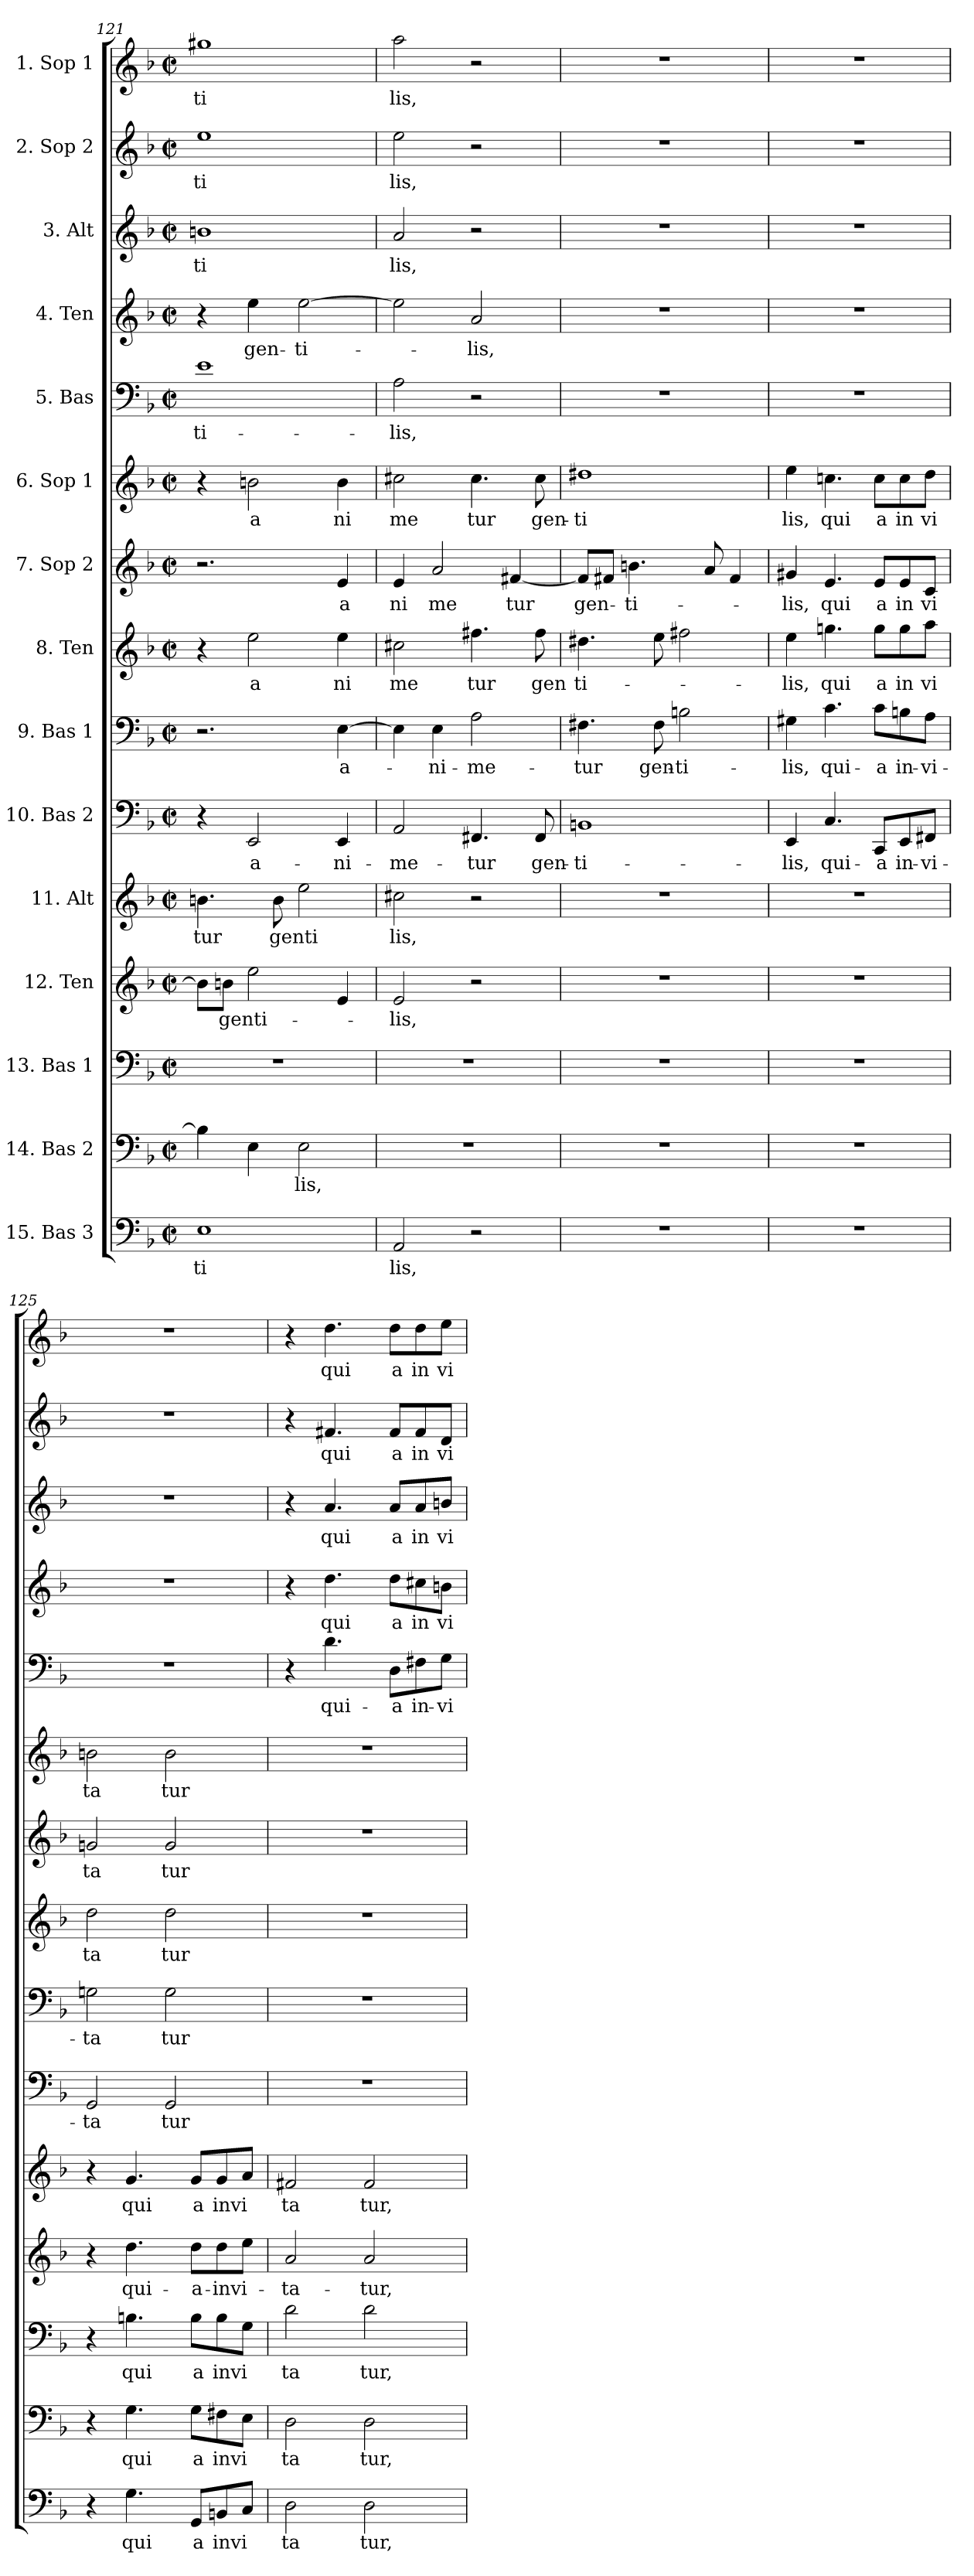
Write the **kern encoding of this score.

**kern	**text	**kern	**text	**kern	**text	**kern	**text	**kern	**text	**kern	**text	**kern	**text	**kern	**text	**kern	**text	**kern	**text	**kern	**text	**kern	**text	**kern	**text	**kern	**text	**kern	**text
*part15	*part15	*part14	*part14	*part13	*part13	*part12	*part12	*part11	*part11	*part10	*part10	*part9	*part9	*part8	*part8	*part7	*part7	*part6	*part6	*part5	*part5	*part4	*part4	*part3	*part3	*part2	*part2	*part1	*part1
*staff15	*staff15	*staff14	*staff14	*staff13	*staff13	*staff12	*staff12	*staff11	*staff11	*staff10	*staff10	*staff9	*staff9	*staff8	*staff8	*staff7	*staff7	*staff6	*staff6	*staff5	*staff5	*staff4	*staff4	*staff3	*staff3	*staff2	*staff2	*staff1	*staff1
*I"15. Bas 3	*	*I"14. Bas 2	*	*I"13. Bas 1	*	*I"12. Ten	*	*I"11. Alt	*	*I"10. Bas 2	*	*I"9. Bas 1	*	*I"8. Ten	*	*I"7. Sop 2	*	*I"6. Sop 1	*	*I"5. Bas	*	*I"4. Ten	*	*I"3. Alt	*	*I"2. Sop 2	*	*I"1. Sop 1	*
*clefF4	*	*clefF4	*	*clefF4	*	*clefG2	*	*clefG2	*	*clefF4	*	*clefF4	*	*clefG2	*	*clefG2	*	*clefG2	*	*clefF4	*	*clefG2	*	*clefG2	*	*clefG2	*	*clefG2	*
*k[b-]	*	*k[b-]	*	*k[b-]	*	*k[b-]	*	*k[b-]	*	*k[b-]	*	*k[b-]	*	*k[b-]	*	*k[b-]	*	*k[b-]	*	*k[b-]	*	*k[b-]	*	*k[b-]	*	*k[b-]	*	*k[b-]	*
*F:	*	*F:	*	*F:	*	*F:	*	*F:	*	*F:	*	*F:	*	*F:	*	*F:	*	*F:	*	*F:	*	*F:	*	*F:	*	*F:	*	*F:	*
*M2/2	*	*M2/2	*	*M2/2	*	*M2/2	*	*M2/2	*	*M2/2	*	*M2/2	*	*M2/2	*	*M2/2	*	*M2/2	*	*M2/2	*	*M2/2	*	*M2/2	*	*M2/2	*	*M2/2	*
*met(c|)	*	*met(c|)	*	*met(c|)	*	*met(c|)	*	*met(c|)	*	*met(c|)	*	*met(c|)	*	*met(c|)	*	*met(c|)	*	*met(c|)	*	*met(c|)	*	*met(c|)	*	*met(c|)	*	*met(c|)	*	*met(c|)	*
=121	=121	=121	=121	=121	=121	=121	=121	=121	=121	=121	=121	=121	=121	=121	=121	=121	=121	=121	=121	=121	=121	=121	=121	=121	=121	=121	=121	=121	=121
!	!LO:LY:b:cj	!	!	!	!	!	!	!	!LO:LY:b:cj	!	!	!	!	!	!	!	!	!	!	!	!LO:LY:b:cj	!	!	!	!LO:LY:b:cj	!	!LO:LY:b:cj	!	!LO:LY:b:cj
1E	ti	4B\]	.	1r	.	8b\L]	.	4.bn\	tur	4r	.	2.r	.	4r	.	2.r	.	4r	.	1e	-ti-	4r	.	1bn	-ti	1ee	-ti	1gg#X	-ti
!	!	!	!	!	!	!	!LO:LY:b:cj	!	!	!	!	!	!	!	!	!	!	!	!	!	!	!	!	!	!	!	!	!	!
.	.	.	.	.	.	8bn\J	genti-	.	.	.	.	.	.	.	.	.	.	.	.	.	.	.	.	.	.	.	.	.	.
!	!	!	!	!	!	!	!	!	!	!	!LO:LY:b:cj	!	!	!	!LO:LY:b:cj	!	!	!	!LO:LY:b:cj	!	!	!	!LO:LY:b:cj	!	!	!	!	!	!
.	.	4E\	.	.	.	2ee\	.	.	.	2EE/	a-	.	.	2ee\	a	.	.	2bn\	a	.	.	4ee\	gen-	.	.	.	.	.	.
!	!	!	!	!	!	!	!	!	!LO:LY:b:cj	!	!	!	!	!	!	!	!	!	!	!	!	!	!	!	!	!	!	!	!
.	.	.	.	.	.	.	.	8b\	genti	.	.	.	.	.	.	.	.	.	.	.	.	.	.	.	.	.	.	.	.
!	!	!	!LO:LY:b:cj	!	!	!	!	!	!	!	!	!	!	!	!	!	!	!	!	!	!	!	!LO:LY:b:cj	!	!	!	!	!	!
.	.	2E\	-lis,	.	.	.	.	2ee\	.	.	.	.	.	.	.	.	.	.	.	.	.	[>2ee\	-ti-	.	.	.	.	.	.
!	!	!	!	!	!	!	!	!	!	!	!LO:LY:b:cj	!	!LO:LY:b:cj	!	!LO:LY:b:cj	!	!LO:LY:b:cj	!	!LO:LY:b:cj	!	!	!	!	!	!	!	!	!	!
.	.	.	.	.	.	4e/	.	.	.	4EE/	-ni-	[>4E\	a-	4ee\	ni	4e/	a	4b\	ni	.	.	.	.	.	.	.	.	.	.
=122	=122	=122	=122	=122	=122	=122	=122	=122	=122	=122	=122	=122	=122	=122	=122	=122	=122	=122	=122	=122	=122	=122	=122	=122	=122	=122	=122	=122	=122
!	!LO:LY:b:cj	!	!	!	!	!	!LO:LY:b:cj	!	!LO:LY:b:cj	!	!LO:LY:b:cj	!	!	!	!LO:LY:b:cj	!	!LO:LY:b:cj	!	!LO:LY:b:cj	!	!LO:LY:b:cj	!	!	!	!LO:LY:b:cj	!	!LO:LY:b:cj	!	!LO:LY:b:cj
2AA/	lis,	1r	.	1r	.	2e/	-lis,	2cc#X\	lis,	2AA/	-me-	4E\]	.	2cc#X\	me	4e/	ni	2cc#X\	me	2A\	-lis,	2ee\]	.	2a/	lis,	2ee\	lis,	2aa\	lis,
!	!	!	!	!	!	!	!	!	!	!	!	!	!LO:LY:b:cj	!	!	!	!LO:LY:b:cj	!	!	!	!	!	!	!	!	!	!	!	!
.	.	.	.	.	.	.	.	.	.	.	.	4E\	-ni-	.	.	2a/	me	.	.	.	.	.	.	.	.	.	.	.	.
!	!	!	!	!	!	!	!	!	!	!	!LO:LY:b:cj	!	!LO:LY:b:cj	!	!LO:LY:b:cj	!	!	!	!LO:LY:b:cj	!	!	!	!LO:LY:b:cj	!	!	!	!	!	!
2r	.	.	.	.	.	2r	.	2r	.	4.FF#X/	-tur	2A\	-me-	4.ff#X\	tur	.	.	4.cc#\	tur	2r	.	2a/	-lis,	2r	.	2r	.	2r	.
!	!	!	!	!	!	!	!	!	!	!	!	!	!	!	!	!	!LO:LY:b	!	!	!	!	!	!	!	!	!	!	!	!
.	.	.	.	.	.	.	.	.	.	.	.	.	.	.	.	[<4f#X/	tur	.	.	.	.	.	.	.	.	.	.	.	.
!	!	!	!	!	!	!	!	!	!	!	!LO:LY:b:cj	!	!	!	!LO:LY:b:cj	!	!	!	!LO:LY:b:cj	!	!	!	!	!	!	!	!	!	!
.	.	.	.	.	.	.	.	.	.	8FF#/	gen-	.	.	8ff#\	gen	.	.	8cc#\	gen-	.	.	.	.	.	.	.	.	.	.
=123	=123	=123	=123	=123	=123	=123	=123	=123	=123	=123	=123	=123	=123	=123	=123	=123	=123	=123	=123	=123	=123	=123	=123	=123	=123	=123	=123	=123	=123
!	!	!	!	!	!	!	!	!	!	!	!LO:LY:b:cj	!	!LO:LY:b:cj	!	!LO:LY:b:cj	!	!LO:LY:b	!	!LO:LY:b:cj	!	!	!	!	!	!	!	!	!	!
1r	.	1r	.	1r	.	1r	.	1r	.	1BBn	-ti-	4.F#X\	-tur	4.dd#X\	ti-	8f#/L]	gen-	1dd#X	-ti	1r	.	1r	.	1r	.	1r	.	1r	.
.	.	.	.	.	.	.	.	.	.	.	.	.	.	.	.	8f#X/J	.	.	.	.	.	.	.	.	.	.	.	.	.
!	!	!	!	!	!	!	!	!	!	!	!	!	!	!	!	!	!LO:LY:b:cj	!	!	!	!	!	!	!	!	!	!	!	!
.	.	.	.	.	.	.	.	.	.	.	.	.	.	.	.	4.bn\	-ti-	.	.	.	.	.	.	.	.	.	.	.	.
!	!	!	!	!	!	!	!	!	!	!	!	!	!LO:LY:b:cj	!	!	!	!	!	!	!	!	!	!	!	!	!	!	!	!
.	.	.	.	.	.	.	.	.	.	.	.	8F#\	gen-	8ee\	.	.	.	.	.	.	.	.	.	.	.	.	.	.	.
!	!	!	!	!	!	!	!	!	!	!	!	!	!LO:LY:b:cj	!	!	!	!	!	!	!	!	!	!	!	!	!	!	!	!
.	.	.	.	.	.	.	.	.	.	.	.	2Bn\	-ti-	2ff#X\	.	.	.	.	.	.	.	.	.	.	.	.	.	.	.
.	.	.	.	.	.	.	.	.	.	.	.	.	.	.	.	8a/	.	.	.	.	.	.	.	.	.	.	.	.	.
.	.	.	.	.	.	.	.	.	.	.	.	.	.	.	.	4f#/	.	.	.	.	.	.	.	.	.	.	.	.	.
=124	=124	=124	=124	=124	=124	=124	=124	=124	=124	=124	=124	=124	=124	=124	=124	=124	=124	=124	=124	=124	=124	=124	=124	=124	=124	=124	=124	=124	=124
!	!	!	!	!	!	!	!	!	!	!	!LO:LY:b:cj	!	!LO:LY:b:cj	!	!LO:LY:b:cj	!	!LO:LY:b:cj	!	!LO:LY:b:cj	!	!	!	!	!	!	!	!	!	!
1r	.	1r	.	1r	.	1r	.	1r	.	4EE/	-lis,	4G#X\	-lis,	4ee\	-lis,	4g#X/	-lis,	4ee\	lis,	1r	.	1r	.	1r	.	1r	.	1r	.
!	!	!	!	!	!	!	!	!	!	!	!LO:LY:b:cj	!	!LO:LY:b:cj	!	!LO:LY:b:cj	!	!LO:LY:b:cj	!	!LO:LY:b:cj	!	!	!	!	!	!	!	!	!	!
.	.	.	.	.	.	.	.	.	.	4.C/	qui-	4.c\	qui-	4.ggn\	qui	4.e/	qui	4.ccn\	qui	.	.	.	.	.	.	.	.	.	.
!	!	!	!	!	!	!	!	!	!	!	!LO:LY:b:cj	!	!LO:LY:b:cj	!	!LO:LY:b:cj	!	!LO:LY:b:cj	!	!LO:LY:b:cj	!	!	!	!	!	!	!	!	!	!
.	.	.	.	.	.	.	.	.	.	8CC/L	-a	8c\L	-a	8gg\L	a	8e/L	a	8cc\L	a	.	.	.	.	.	.	.	.	.	.
!	!	!	!	!	!	!	!	!	!	!	!LO:LY:b:cj	!	!LO:LY:b:cj	!	!LO:LY:b:cj	!	!LO:LY:b:cj	!	!LO:LY:b:cj	!	!	!	!	!	!	!	!	!	!
.	.	.	.	.	.	.	.	.	.	8EE/	in-	8Bn\	in-	8gg\	in	8e/	in	8cc\	in	.	.	.	.	.	.	.	.	.	.
!	!	!	!	!	!	!	!	!	!	!	!LO:LY:b:cj	!	!LO:LY:b:cj	!	!LO:LY:b:cj	!	!LO:LY:b:cj	!	!LO:LY:b:cj	!	!	!	!	!	!	!	!	!	!
.	.	.	.	.	.	.	.	.	.	8FF#X/J	-vi-	8A\J	-vi-	8aa\J	vi	8c/J	vi	8dd\J	vi	.	.	.	.	.	.	.	.	.	.
!!LO:PB:g=z
=125	=125	=125	=125	=125	=125	=125	=125	=125	=125	=125	=125	=125	=125	=125	=125	=125	=125	=125	=125	=125	=125	=125	=125	=125	=125	=125	=125	=125	=125
!	!	!	!	!	!	!	!	!	!	!	!LO:LY:b:cj	!	!LO:LY:b:cj	!	!LO:LY:b:cj	!	!LO:LY:b:cj	!	!LO:LY:b:cj	!	!	!	!	!	!	!	!	!	!
4r	.	4r	.	4r	.	4r	.	4r	.	2GG/	-ta	2Gn\	-ta	2dd\	ta	2gn/	ta	2bn\	ta	1r	.	1r	.	1r	.	1r	.	1r	.
!	!LO:LY:b:cj	!	!LO:LY:b:cj	!	!LO:LY:b:cj	!	!LO:LY:b:cj	!	!LO:LY:b:cj	!	!	!	!	!	!	!	!	!	!	!	!	!	!	!	!	!	!	!	!
4.G\	qui	4.G\	qui	4.Bn\	qui	4.dd\	qui-	4.g/	qui	.	.	.	.	.	.	.	.	.	.	.	.	.	.	.	.	.	.	.	.
!	!	!	!	!	!	!	!	!	!	!	!LO:LY:b:cj	!	!LO:LY:b:cj	!	!LO:LY:b:cj	!	!LO:LY:b:cj	!	!LO:LY:b:cj	!	!	!	!	!	!	!	!	!	!
.	.	.	.	.	.	.	.	.	.	2GG/	tur	2G\	tur	2dd\	tur	2g/	tur	2b\	tur	.	.	.	.	.	.	.	.	.	.
!	!LO:LY:b:cj	!	!LO:LY:b:cj	!	!LO:LY:b:cj	!	!LO:LY:b:cj	!	!LO:LY:b:cj	!	!	!	!	!	!	!	!	!	!	!	!	!	!	!	!	!	!	!	!
8GG/L	a	8G\L	a	8B\L	a	8dd\L	-a-	8g/L	a	.	.	.	.	.	.	.	.	.	.	.	.	.	.	.	.	.	.	.	.
!	!LO:LY:b:cj	!	!LO:LY:b:cj	!	!LO:LY:b:cj	!	!LO:LY:b:cj	!	!LO:LY:b:cj	!	!	!	!	!	!	!	!	!	!	!	!	!	!	!	!	!	!	!	!
8BBn/	invi	8F#X\	invi	8B\	invi	8dd\	-invi-	8g/	invi	.	.	.	.	.	.	.	.	.	.	.	.	.	.	.	.	.	.	.	.
8C/J	.	8E\J	.	8G\J	.	8ee\J	.	8a/J	.	.	.	.	.	.	.	.	.	.	.	.	.	.	.	.	.	.	.	.	.
=126	=126	=126	=126	=126	=126	=126	=126	=126	=126	=126	=126	=126	=126	=126	=126	=126	=126	=126	=126	=126	=126	=126	=126	=126	=126	=126	=126	=126	=126
!	!LO:LY:b:cj	!	!LO:LY:b:cj	!	!LO:LY:b:cj	!	!LO:LY:b:cj	!	!LO:LY:b:cj	!	!	!	!	!	!	!	!	!	!	!	!	!	!	!	!	!	!	!	!
2D\	ta	2D\	ta	2d\	ta	2a/	-ta-	2f#X/	ta	1r	.	1r	.	1r	.	1r	.	1r	.	4r	.	4r	.	4r	.	4r	.	4r	.
!	!	!	!	!	!	!	!	!	!	!	!	!	!	!	!	!	!	!	!	!	!LO:LY:b:cj	!	!LO:LY:b:cj	!	!LO:LY:b:cj	!	!LO:LY:b:cj	!	!LO:LY:b:cj
.	.	.	.	.	.	.	.	.	.	.	.	.	.	.	.	.	.	.	.	4.d\	qui-	4.dd\	qui	4.a/	qui	4.f#X/	qui	4.dd\	qui
!	!LO:LY:b:cj	!	!LO:LY:b:cj	!	!LO:LY:b:cj	!	!LO:LY:b:cj	!	!LO:LY:b:cj	!	!	!	!	!	!	!	!	!	!	!	!	!	!	!	!	!	!	!	!
2D\	tur,	2D\	tur,	2d\	tur,	2a/	-tur,	2f#/	tur,	.	.	.	.	.	.	.	.	.	.	.	.	.	.	.	.	.	.	.	.
!	!	!	!	!	!	!	!	!	!	!	!	!	!	!	!	!	!	!	!	!	!LO:LY:b:cj	!	!LO:LY:b:cj	!	!LO:LY:b:cj	!	!LO:LY:b:cj	!	!LO:LY:b:cj
.	.	.	.	.	.	.	.	.	.	.	.	.	.	.	.	.	.	.	.	8D\L	-a	8dd\L	a	8a/L	a	8f#/L	a	8dd\L	a
!	!	!	!	!	!	!	!	!	!	!	!	!	!	!	!	!	!	!	!	!	!LO:LY:b:cj	!	!LO:LY:b:cj	!	!LO:LY:b:cj	!	!LO:LY:b:cj	!	!LO:LY:b:cj
.	.	.	.	.	.	.	.	.	.	.	.	.	.	.	.	.	.	.	.	8F#X\	in-	8cc#X\	in	8a/	in	8f#/	in	8dd\	in
!	!	!	!	!	!	!	!	!	!	!	!	!	!	!	!	!	!	!	!	!	!LO:LY:b:cj	!	!LO:LY:b:cj	!	!LO:LY:b:cj	!	!LO:LY:b:cj	!	!LO:LY:b:cj
.	.	.	.	.	.	.	.	.	.	.	.	.	.	.	.	.	.	.	.	8G\J	-vi-	8bn\J	vi	8bn/J	vi	8d/J	vi	8ee\J	vi
=	=	=	=	=	=	=	=	=	=	=	=	=	=	=	=	=	=	=	=	=	=	=	=	=	=	=	=	=	=
*-	*-	*-	*-	*-	*-	*-	*-	*-	*-	*-	*-	*-	*-	*-	*-	*-	*-	*-	*-	*-	*-	*-	*-	*-	*-	*-	*-	*-	*-
